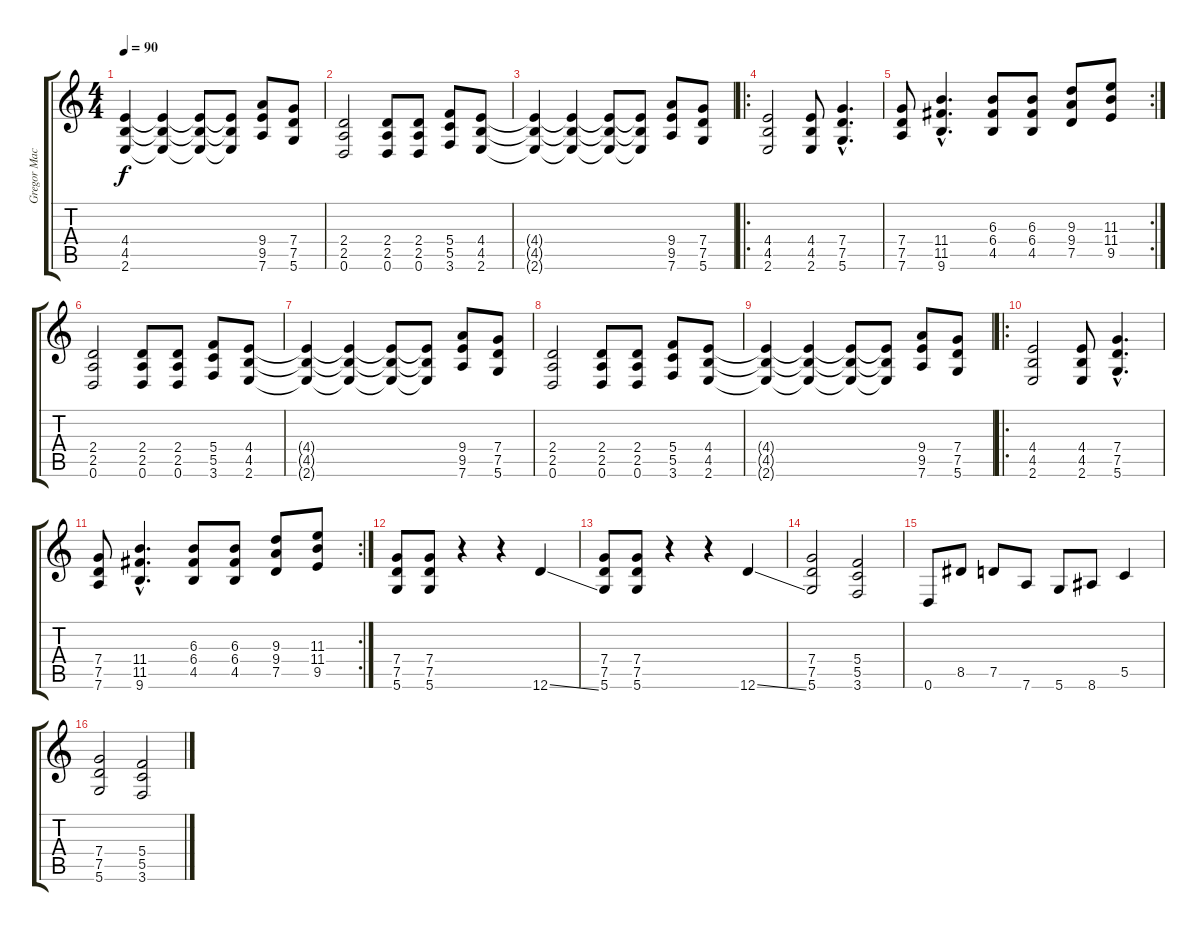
\track ("Gregor Mackintosh" "Gregor Mac") {instrument distortionguitar}
\staff {score tabs}
\tuning (D4 A3 F3 C3 G2 D2) {hide}
\ts (4 4)
\tempo 90
\clef g2
\ks c
(4.4{t} 4.5{t} 2.6{t}).4{dy f} (4.4{t} 4.5{t} 2.6{t}).4 (4.4{t} 4.5{t} 2.6{t}).8 (4.4{t} 4.5{t} 2.6{t}).8 (9.4 9.5 7.6).8 (7.4 7.5 5.6).8 |
(2.4 2.5 0.6).2 (2.4 2.5 0.6).8 (2.4 2.5 0.6).8 (5.4 5.5 3.6).8 (4.4 4.5 2.6).8 |
(4.4{t} 4.5{t} 2.6{t}).4 (4.4{t} 4.5{t} 2.6{t}).4 (4.4{t} 4.5{t} 2.6{t}).8 (4.4{t} 4.5{t} 2.6{t}).8 (9.4 9.5 7.6).8 (7.4 7.5 5.6).8 |
\ro
(4.4 4.5 2.6).2 (4.4 4.5 2.6).8 (7.4{hac} 7.5{hac} 5.6{hac}).4{d} |
\rc 2
(7.4 7.5 7.6).8 (11.4{hac} 11.5{hac} 9.6{hac}).4{d} (6.3 6.4 4.5).8 (6.3 6.4 4.5).8 (9.3 9.4 7.5).8 (11.3 11.4 9.5).8 |
(2.4 2.5 0.6).2 (2.4 2.5 0.6).8 (2.4 2.5 0.6).8 (5.4 5.5 3.6).8 (4.4 4.5 2.6).8 |
(4.4{t} 4.5{t} 2.6{t}).4 (4.4{t} 4.5{t} 2.6{t}).4 (4.4{t} 4.5{t} 2.6{t}).8 (4.4{t} 4.5{t} 2.6{t}).8 (9.4 9.5 7.6).8 (7.4 7.5 5.6).8 |
(2.4 2.5 0.6).2 (2.4 2.5 0.6).8 (2.4 2.5 0.6).8 (5.4 5.5 3.6).8 (4.4 4.5 2.6).8 |
(4.4{t} 4.5{t} 2.6{t}).4 (4.4{t} 4.5{t} 2.6{t}).4 (4.4{t} 4.5{t} 2.6{t}).8 (4.4{t} 4.5{t} 2.6{t}).8 (9.4 9.5 7.6).8 (7.4 7.5 5.6).8 |
\ro
(4.4 4.5 2.6).2 (4.4 4.5 2.6).8 (7.4{hac} 7.5{hac} 5.6{hac}).4{d} |
\rc 2
(7.4 7.5 7.6).8 (11.4{hac} 11.5{hac} 9.6{hac}).4{d} (6.3 6.4 4.5).8 (6.3 6.4 4.5).8 (9.3 9.4 7.5).8 (11.3 11.4 9.5).8 |
(7.4 7.5 5.6).8 (7.4 7.5 5.6).8 r.4 r.4 12.6{ss}.4 |
(7.4 7.5 5.6).8 (7.4 7.5 5.6).8 r.4 r.4 12.6{ss}.4 |
(7.4 7.5 5.6).2 (5.4 5.5 3.6).2 |
0.6.8 8.5.8 7.5.8 7.6.8 5.6.8 8.6.8 5.5.4 |
(7.4 7.5 5.6).2 (5.4 5.5 3.6).2
